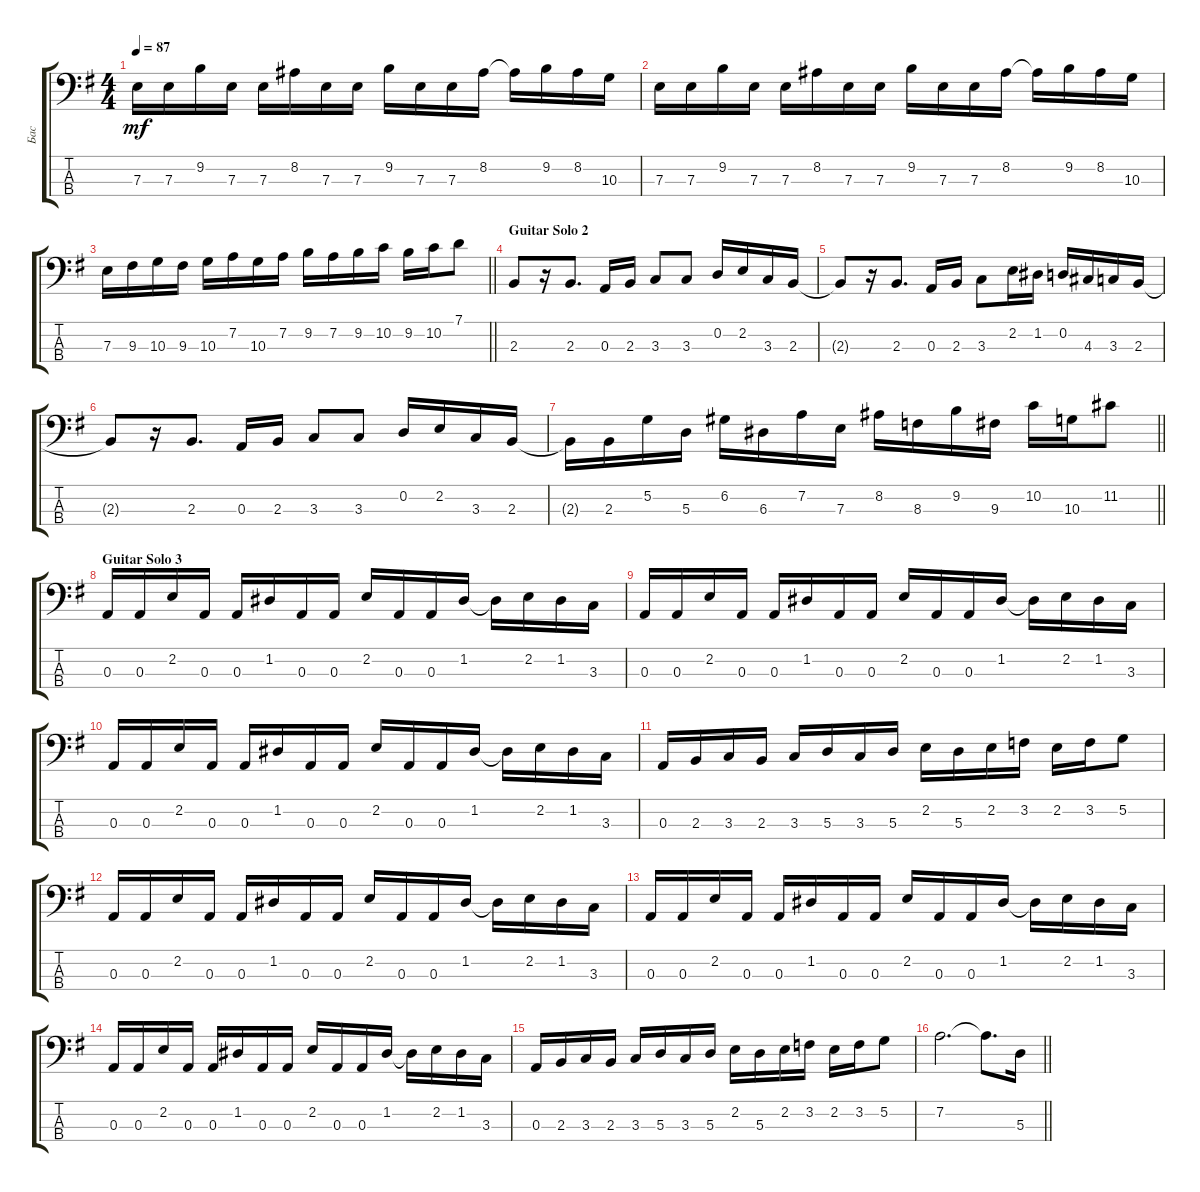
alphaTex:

\track ("Бас" "Бас") {instrument electricbassfinger}
\staff {score tabs}
\tuning (G2 D2 A1 E1) {hide}
\ts (4 4)
\tempo 87
\clef f4
\ks eminor
7.3.16{dy mf} 7.3.16 9.2.16 7.3.16 7.3.16 8.2.16 7.3.16 7.3.16 9.2.16 7.3.16 7.3.16 8.2.16 8.2{t}.16 9.2.16 8.2.16 10.3.16 |
7.3.16 7.3.16 9.2.16 7.3.16 7.3.16 8.2.16 7.3.16 7.3.16 9.2.16 7.3.16 7.3.16 8.2.16 8.2{t}.16 9.2.16 8.2.16 10.3.16 |
\barLineRight lightlight
7.3.16 9.3.16 10.3.16 9.3.16 10.3.16 7.2.16 10.3.16 7.2.16 9.2.16 7.2.16 9.2.16 10.2.16 9.2.16 10.2.16 7.1.8 |
\section ("" "Guitar Solo 2")
2.3.8 r.16 2.3.8{d} 0.3.16 2.3.16 3.3.8 3.3.8 0.2.16 2.2.16 3.3.16 2.3.16 |
2.3{t}.8 r.16 2.3.8{d} 0.3.16 2.3.16 3.3.8 2.2.16 1.2.16 0.2.16 4.3.16 3.3.16 2.3.16 |
2.3{t}.8 r.16 2.3.8{d} 0.3.16 2.3.16 3.3.8 3.3.8 0.2.16 2.2.16 3.3.16 2.3.16 |
\barLineRight lightlight
2.3{t}.16 2.3.16 5.2.16 5.3.16 6.2.16 6.3.16 7.2.16 7.3.16 8.2.16 8.3.16 9.2.16 9.3.16 10.2.16 10.3.16 11.2.8 |
\section ("" "Guitar Solo 3")
0.3.16 0.3.16 2.2.16 0.3.16 0.3.16 1.2.16 0.3.16 0.3.16 2.2.16 0.3.16 0.3.16 1.2.16 1.2{t}.16 2.2.16 1.2.16 3.3.16 |
0.3.16 0.3.16 2.2.16 0.3.16 0.3.16 1.2.16 0.3.16 0.3.16 2.2.16 0.3.16 0.3.16 1.2.16 1.2{t}.16 2.2.16 1.2.16 3.3.16 |
0.3.16 0.3.16 2.2.16 0.3.16 0.3.16 1.2.16 0.3.16 0.3.16 2.2.16 0.3.16 0.3.16 1.2.16 1.2{t}.16 2.2.16 1.2.16 3.3.16 |
0.3.16 2.3.16 3.3.16 2.3.16 3.3.16 5.3.16 3.3.16 5.3.16 2.2.16 5.3.16 2.2.16 3.2.16 2.2.16 3.2.16 5.2.8 |
0.3.16 0.3.16 2.2.16 0.3.16 0.3.16 1.2.16 0.3.16 0.3.16 2.2.16 0.3.16 0.3.16 1.2.16 1.2{t}.16 2.2.16 1.2.16 3.3.16 |
0.3.16 0.3.16 2.2.16 0.3.16 0.3.16 1.2.16 0.3.16 0.3.16 2.2.16 0.3.16 0.3.16 1.2.16 1.2{t}.16 2.2.16 1.2.16 3.3.16 |
0.3.16 0.3.16 2.2.16 0.3.16 0.3.16 1.2.16 0.3.16 0.3.16 2.2.16 0.3.16 0.3.16 1.2.16 1.2{t}.16 2.2.16 1.2.16 3.3.16 |
0.3.16 2.3.16 3.3.16 2.3.16 3.3.16 5.3.16 3.3.16 5.3.16 2.2.16 5.3.16 2.2.16 3.2.16 2.2.16 3.2.16 5.2.8 |
\barLineRight lightlight
7.2.2{d} 7.2{t}.8{d} 5.3.16
